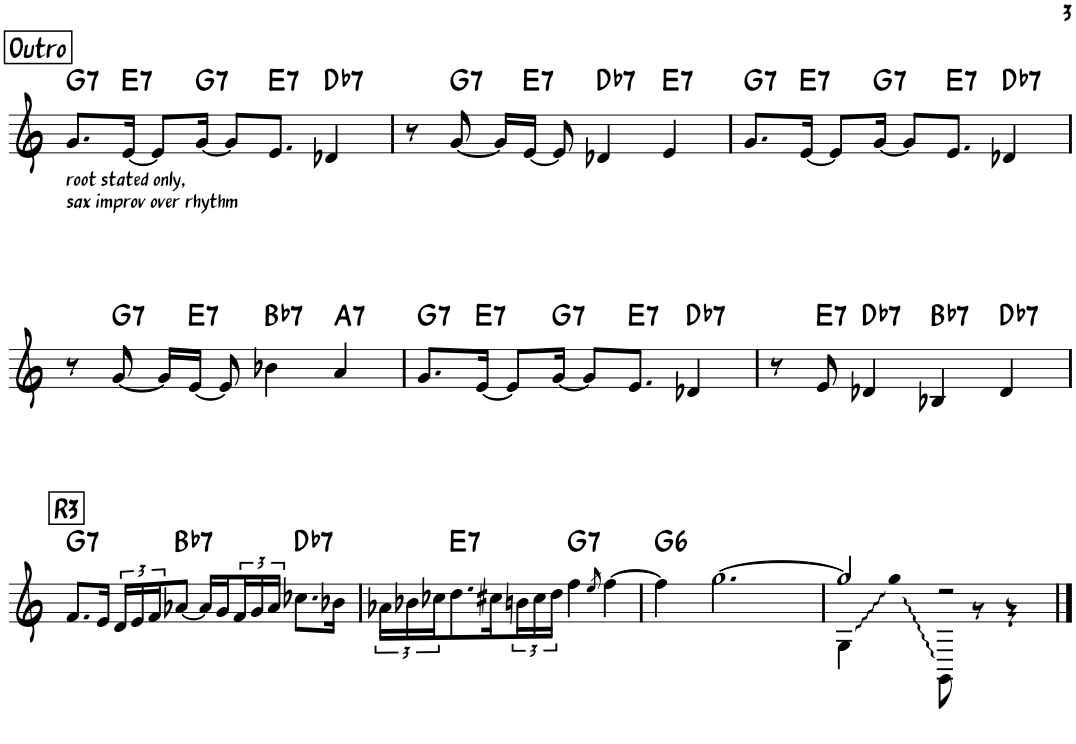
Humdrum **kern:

**kern	**harte
*part1	*part1
*staff1	*
*I"Piano	*
*I'Pno.	*
!!LO:PB:g=z
*clefG2	*
*k[]	*
*M4/4	*
!!LO:REH:place=s1:a:B:rj:fs=14:t=Outro
=54	=54
!LO:TX:b:t=root stated only,	!
!LO:TX:b:t=sax improv over rhythm	!LO:H:kt=7
8.g/L	G:7
!	!LO:H:kt=7
[16e/Jk	E:7
8e/L]	.
!	!LO:H:kt=7
[16g/Jk	G:7
8g/L]	.
!	!LO:H:kt=7
8.e/J	E:7
!	!LO:H:kt=7
4d-X/	Db:7
=55	=55
8r	.
!	!LO:H:kt=7
[8g/	G:7
16g/LL]	.
!	!LO:H:kt=7
[16e/JJ	E:7
8e/]	.
!	!LO:H:kt=7
4d-X/	Db:7
!	!LO:H:kt=7
4e/	E:7
=56	=56
!	!LO:H:kt=7
8.g/L	G:7
!	!LO:H:kt=7
[16e/Jk	E:7
8e/L]	.
!	!LO:H:kt=7
[16g/Jk	G:7
8g/L]	.
!	!LO:H:kt=7
8.e/J	E:7
!	!LO:H:kt=7
4d-X/	Db:7
!!LO:LB:g=z
=57	=57
8r	.
!	!LO:H:kt=7
[8g/	G:7
16g/LL]	.
!	!LO:H:kt=7
[16e/JJ	E:7
8e/]	.
!	!LO:H:kt=7
4b-X\	Bb:7
!	!LO:H:kt=7
4a/	A:7
=58	=58
!	!LO:H:kt=7
8.g/L	G:7
!	!LO:H:kt=7
[16e/Jk	E:7
8e/L]	.
!	!LO:H:kt=7
[16g/Jk	G:7
8g/L]	.
!	!LO:H:kt=7
8.e/J	E:7
!	!LO:H:kt=7
4d-X/	Db:7
=59	=59
8r	.
!	!LO:H:kt=7
8e/	E:7
!	!LO:H:kt=7
4d-X/	Db:7
!	!LO:H:kt=7
4B-X/	Bb:7
!	!LO:H:kt=7
4d-/	Db:7
!!LO:LB:g=z
!!LO:REH:place=s1:a:B:rj:fs=14:t=R3
=60	=60
!	!LO:H:kt=7
8.f/L	G:7
16e/Jk	.
24d/LL	.
24e/	.
24f/J	.
!	!LO:H:kt=7
[8a-X/J	Bb:7
16a-/LL]	.
16g/	.
24f/	.
24g/	.
24a-/JJ	.
!	!LO:H:kt=7
8.cc-X\L	Db:7
16b-X\Jk	.
=61	=61
24a-X\LL	.
24b-X\	.
24cc-X\J	.
!	!LO:H:kt=7
8.dd\	E:7
16cc#X\L	.
24bn\	.
24cc#\	.
24dd\JJ	.
!	!LO:H:kt=7
4ff\	G:7
8qee/	.
[4ff\	.
=62	=62
!	!LO:H:kt=6
4ff\]	G:maj6
[2.gg\	.
=63	=63
*^	*
2gg/]	4G\	.
.	4gg	.
2r	8GG\	.
.	8r	.
.	4r	.
*v	*v	*
==	==
*-	*-
